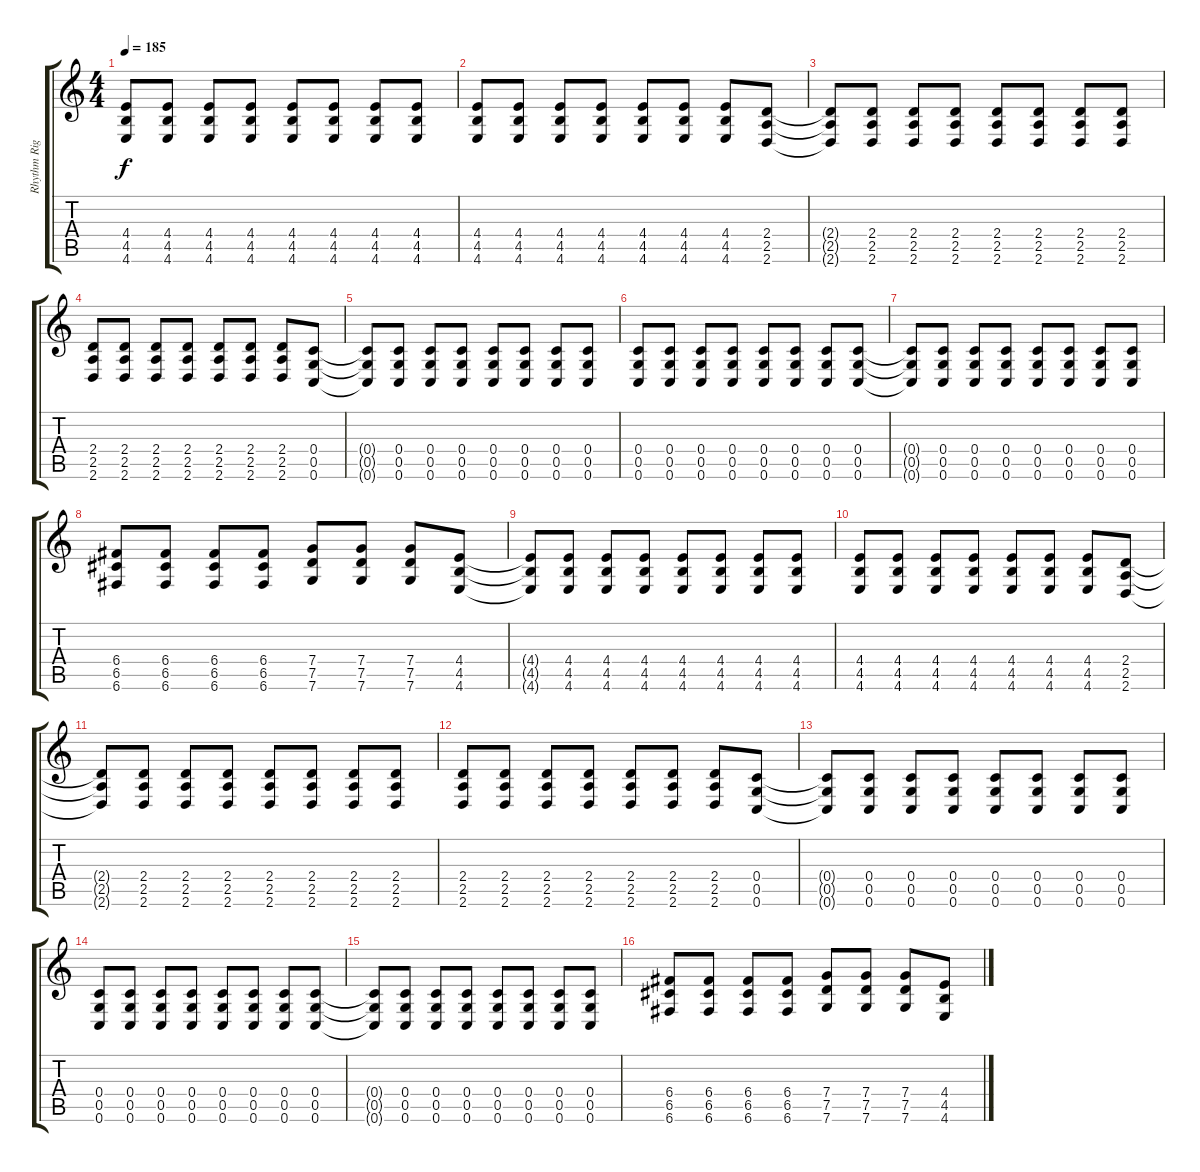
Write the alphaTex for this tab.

\track ("Rhythm Right" "Rhythm Rig") {instrument distortionguitar}
\staff {score tabs}
\tuning (D4 A3 F3 C3 G2 C2) {hide}
\ts (4 4)
\tempo 185
\clef g2
\ks c
(4.4{t} 4.5{t} 4.6{t}).8{dy f} (4.4 4.5 4.6).8 (4.4 4.5 4.6).8 (4.4 4.5 4.6).8 (4.4 4.5 4.6).8 (4.4 4.5 4.6).8 (4.4 4.5 4.6).8 (4.4 4.5 4.6).8 |
(4.4 4.5 4.6).8 (4.4 4.5 4.6).8 (4.4 4.5 4.6).8 (4.4 4.5 4.6).8 (4.4 4.5 4.6).8 (4.4 4.5 4.6).8 (4.4 4.5 4.6).8 (2.4 2.5 2.6).8 |
(2.4{t} 2.5{t} 2.6{t}).8 (2.4 2.5 2.6).8 (2.4 2.5 2.6).8 (2.4 2.5 2.6).8 (2.4 2.5 2.6).8 (2.4 2.5 2.6).8 (2.4 2.5 2.6).8 (2.4 2.5 2.6).8 |
(2.4 2.5 2.6).8 (2.4 2.5 2.6).8 (2.4 2.5 2.6).8 (2.4 2.5 2.6).8 (2.4 2.5 2.6).8 (2.4 2.5 2.6).8 (2.4 2.5 2.6).8 (0.4 0.5 0.6).8 |
(0.4{t} 0.5{t} 0.6{t}).8 (0.4 0.5 0.6).8 (0.4 0.5 0.6).8 (0.4 0.5 0.6).8 (0.4 0.5 0.6).8 (0.4 0.5 0.6).8 (0.4 0.5 0.6).8 (0.4 0.5 0.6).8 |
(0.4 0.5 0.6).8 (0.4 0.5 0.6).8 (0.4 0.5 0.6).8 (0.4 0.5 0.6).8 (0.4 0.5 0.6).8 (0.4 0.5 0.6).8 (0.4 0.5 0.6).8 (0.4 0.5 0.6).8 |
(0.4{t} 0.5{t} 0.6{t}).8 (0.4 0.5 0.6).8 (0.4 0.5 0.6).8 (0.4 0.5 0.6).8 (0.4 0.5 0.6).8 (0.4 0.5 0.6).8 (0.4 0.5 0.6).8 (0.4 0.5 0.6).8 |
(6.4 6.5 6.6).8 (6.4 6.5 6.6).8 (6.4 6.5 6.6).8 (6.4 6.5 6.6).8 (7.4 7.5 7.6).8 (7.4 7.5 7.6).8 (7.4 7.5 7.6).8 (4.4 4.5 4.6).8 |
(4.4{t} 4.5{t} 4.6{t}).8 (4.4 4.5 4.6).8 (4.4 4.5 4.6).8 (4.4 4.5 4.6).8 (4.4 4.5 4.6).8 (4.4 4.5 4.6).8 (4.4 4.5 4.6).8 (4.4 4.5 4.6).8 |
(4.4 4.5 4.6).8 (4.4 4.5 4.6).8 (4.4 4.5 4.6).8 (4.4 4.5 4.6).8 (4.4 4.5 4.6).8 (4.4 4.5 4.6).8 (4.4 4.5 4.6).8 (2.4 2.5 2.6).8 |
(2.4{t} 2.5{t} 2.6{t}).8 (2.4 2.5 2.6).8 (2.4 2.5 2.6).8 (2.4 2.5 2.6).8 (2.4 2.5 2.6).8 (2.4 2.5 2.6).8 (2.4 2.5 2.6).8 (2.4 2.5 2.6).8 |
(2.4 2.5 2.6).8 (2.4 2.5 2.6).8 (2.4 2.5 2.6).8 (2.4 2.5 2.6).8 (2.4 2.5 2.6).8 (2.4 2.5 2.6).8 (2.4 2.5 2.6).8 (0.4 0.5 0.6).8 |
(0.4{t} 0.5{t} 0.6{t}).8 (0.4 0.5 0.6).8 (0.4 0.5 0.6).8 (0.4 0.5 0.6).8 (0.4 0.5 0.6).8 (0.4 0.5 0.6).8 (0.4 0.5 0.6).8 (0.4 0.5 0.6).8 |
(0.4 0.5 0.6).8 (0.4 0.5 0.6).8 (0.4 0.5 0.6).8 (0.4 0.5 0.6).8 (0.4 0.5 0.6).8 (0.4 0.5 0.6).8 (0.4 0.5 0.6).8 (0.4 0.5 0.6).8 |
(0.4{t} 0.5{t} 0.6{t}).8 (0.4 0.5 0.6).8 (0.4 0.5 0.6).8 (0.4 0.5 0.6).8 (0.4 0.5 0.6).8 (0.4 0.5 0.6).8 (0.4 0.5 0.6).8 (0.4 0.5 0.6).8 |
(6.4 6.5 6.6).8 (6.4 6.5 6.6).8 (6.4 6.5 6.6).8 (6.4 6.5 6.6).8 (7.4 7.5 7.6).8 (7.4 7.5 7.6).8 (7.4 7.5 7.6).8 (4.4 4.5 4.6).8
